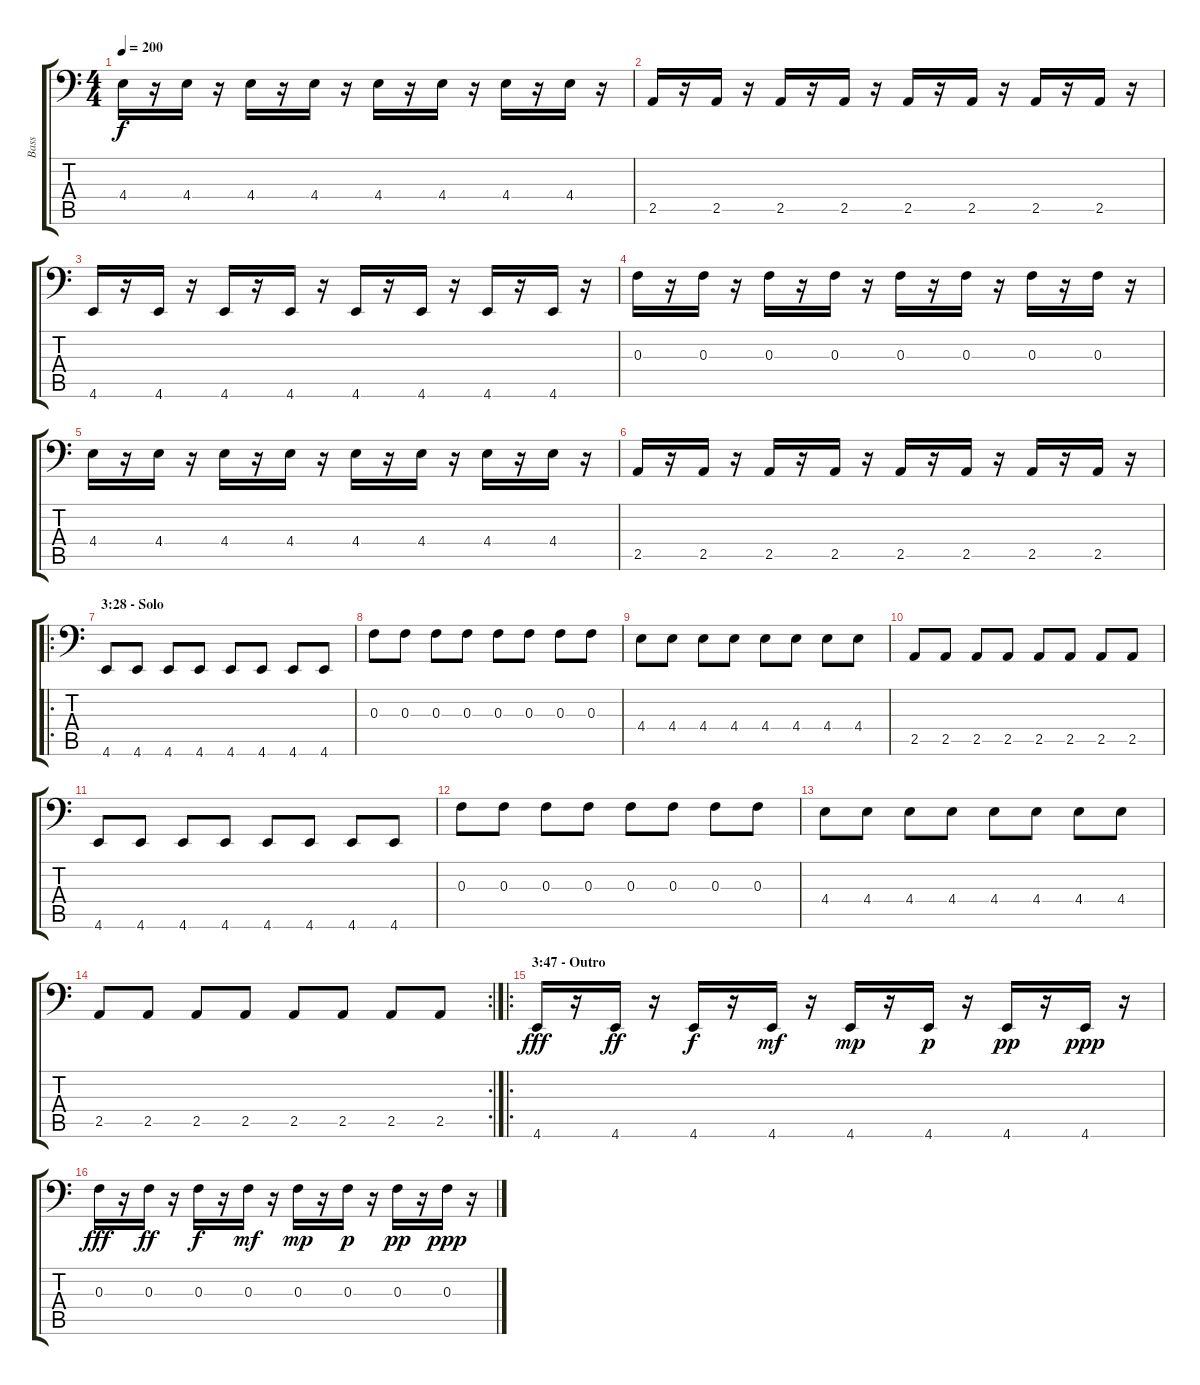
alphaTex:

\track ("Bass" "Bass") {instrument electricbasspick}
\staff {score tabs}
\tuning (D3 A2 F2 C2 G1 C1) {hide}
\ts (4 4)
\tempo 200
\clef f4
\ks c
4.4.16{dy f} r.16 4.4.16 r.16 4.4.16 r.16 4.4.16 r.16 4.4.16 r.16 4.4.16 r.16 4.4.16 r.16 4.4.16 r.16 |
2.5.16 r.16 2.5.16 r.16 2.5.16 r.16 2.5.16 r.16 2.5.16 r.16 2.5.16 r.16 2.5.16 r.16 2.5.16 r.16 |
4.6.16 r.16 4.6.16 r.16 4.6.16 r.16 4.6.16 r.16 4.6.16 r.16 4.6.16 r.16 4.6.16 r.16 4.6.16 r.16 |
0.3.16 r.16 0.3.16 r.16 0.3.16 r.16 0.3.16 r.16 0.3.16 r.16 0.3.16 r.16 0.3.16 r.16 0.3.16 r.16 |
4.4.16 r.16 4.4.16 r.16 4.4.16 r.16 4.4.16 r.16 4.4.16 r.16 4.4.16 r.16 4.4.16 r.16 4.4.16 r.16 |
2.5.16 r.16 2.5.16 r.16 2.5.16 r.16 2.5.16 r.16 2.5.16 r.16 2.5.16 r.16 2.5.16 r.16 2.5.16 r.16 |
\ro
\section ("" "3:28 - Solo")
4.6.8{volume 15 instrument electricbasspick} 4.6.8 4.6.8 4.6.8 4.6.8 4.6.8 4.6.8 4.6.8 |
0.3.8 0.3.8 0.3.8 0.3.8 0.3.8 0.3.8 0.3.8 0.3.8 |
4.4.8 4.4.8 4.4.8 4.4.8 4.4.8 4.4.8 4.4.8 4.4.8 |
2.5.8 2.5.8 2.5.8 2.5.8 2.5.8 2.5.8 2.5.8 2.5.8 |
4.6.8 4.6.8 4.6.8 4.6.8 4.6.8 4.6.8 4.6.8 4.6.8 |
0.3.8 0.3.8 0.3.8 0.3.8 0.3.8 0.3.8 0.3.8 0.3.8 |
4.4.8 4.4.8 4.4.8 4.4.8 4.4.8 4.4.8 4.4.8 4.4.8 |
\rc 2
2.5.8 2.5.8 2.5.8 2.5.8 2.5.8 2.5.8 2.5.8 2.5.8 |
\ro
\section ("" "3:47 - Outro")
4.6.16{dy fff} r.16 4.6.16{dy ff} r.16 4.6.16{dy f} r.16 4.6.16{dy mf} r.16 4.6.16{dy mp} r.16 4.6.16{dy p} r.16 4.6.16{dy pp} r.16 4.6.16{dy ppp} r.16 |
0.3.16{dy fff} r.16 0.3.16{dy ff} r.16 0.3.16{dy f} r.16 0.3.16{dy mf} r.16 0.3.16{dy mp} r.16 0.3.16{dy p} r.16 0.3.16{dy pp} r.16 0.3.16{dy ppp} r.16
